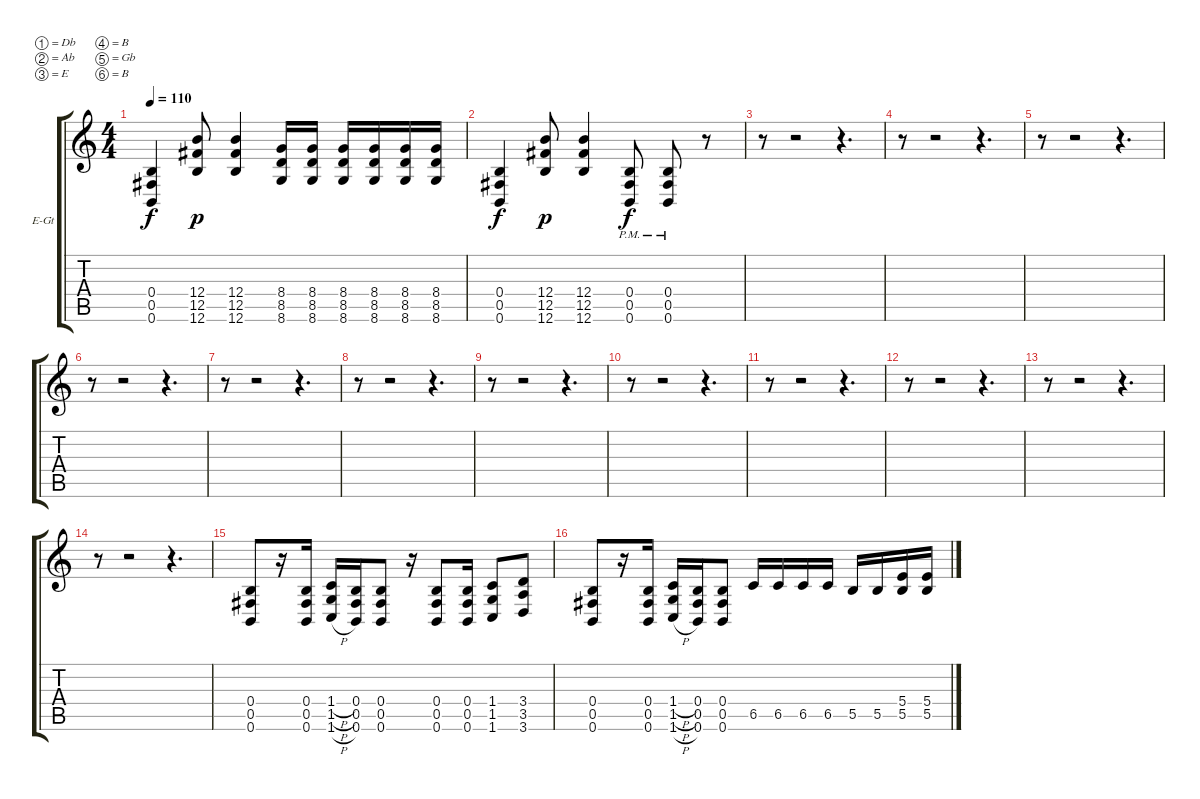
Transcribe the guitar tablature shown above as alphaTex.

\bracketExtendMode groupsimilarinstruments
\firstSystemTrackNameOrientation horizontal
\otherSystemsTrackNameOrientation horizontal
\track ("Гитара" "E-Gt") {instrument distortionguitar}
\staff {score tabs}
\tuning (Db4 Ab3 E3 B2 Gb2 B1)
\ts (4 4)
\tempo 110
\clef g2
\ks c
(0.4 0.5 0.6).4{dy f} (12.4 12.5 12.6).8{dy p} (12.4 12.5 12.6).4 (8.4 8.5 8.6).16 (8.4 8.5 8.6).16 (8.4 8.5 8.6).16 (8.4 8.5 8.6).16 (8.4 8.5 8.6).16 (8.4 8.5 8.6).16 |
(0.4 0.5 0.6).4{dy f} (12.4 12.5 12.6).8{dy p} (12.4 12.5 12.6).4 (0.4 0.5{pm} 0.6).8{dy f} (0.4 0.5{pm} 0.6).8 r.8 |
r.8 r.2 r.4{d} |
r.8 r.2 r.4{d} |
r.8 r.2 r.4{d} |
r.8 r.2 r.4{d} |
r.8 r.2 r.4{d} |
r.8 r.2 r.4{d} |
r.8 r.2 r.4{d} |
r.8 r.2 r.4{d} |
r.8 r.2 r.4{d} |
r.8 r.2 r.4{d} |
r.8 r.2 r.4{d} |
r.8 r.2 r.4{d} |
(0.4 0.5 0.6).8 r.16 (0.4 0.5 0.6).16 (1.4{h} 1.5{h} 1.6{h}).16 (0.4 0.5 0.6).16 (0.4 0.5 0.6).8 r.16 (0.4 0.5 0.6).8 (0.4 0.5 0.6).16 (1.4 1.5 1.6).8 (3.4 3.5 3.6).8 |
(0.4 0.5 0.6).8 r.16 (0.4 0.5 0.6).16 (1.4{h} 1.5{h} 1.6{h}).16 (0.4 0.5 0.6).16 (0.4 0.5 0.6).8 6.5.16 6.5.16 6.5.16 6.5.16 5.5.16 5.5.16 (5.4 5.5).16 (5.4 5.5).16
